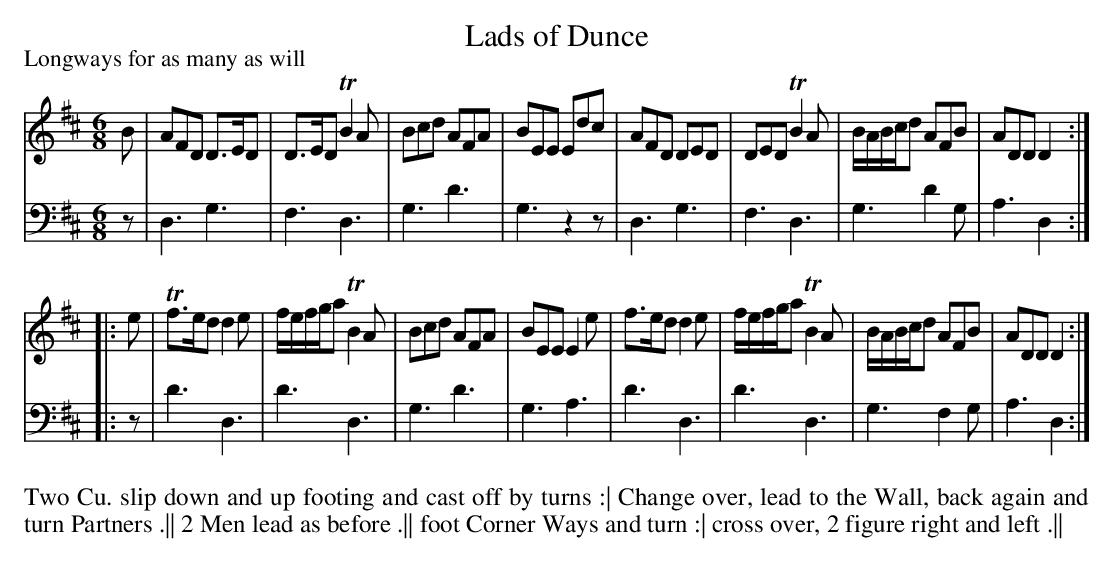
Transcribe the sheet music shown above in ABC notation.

X:1-19
T: Lads of Dunce
P: Longways for as many as will
M: 6/8
L: 1/8
K: D
V: 1
B |\
AFD D>ED | D>ED TB2A | Bcd AFA | BEE Edc |\
AFD DED | DED TB2A | B/A/B/c/d AFB | ADD D2 :|
|: e |\
Tf>ed d2e | f/e/f/g/a TB2A | Bcd AFA | BEE E2e |\
f>ed d2e | f/e/f/g/a TB2A | B/A/B/c/d AFB | ADD D2 :|
V: 2 clef=bass middle=d
z |\
d3 g3 | f3 d3 | g3 d'3 | g3 z2z |\
d3 g3 | f3 d3 | g3 d'2g | a3 d2 :|
|: z |\
d'3 d3 | d'3 d3 | g3 d'3 | g3 a3 |\
d'3 d3 | d'3 d3 | g3 f2g | a3 d2 :|
%%begintext align
Two Cu. slip down and up footing and cast off by turns :|
Change over, lead to the Wall, back again and turn Partners .||
2 Men lead as before .||
foot Corner Ways and turn :|
cross over, 2 figure right and left .||
